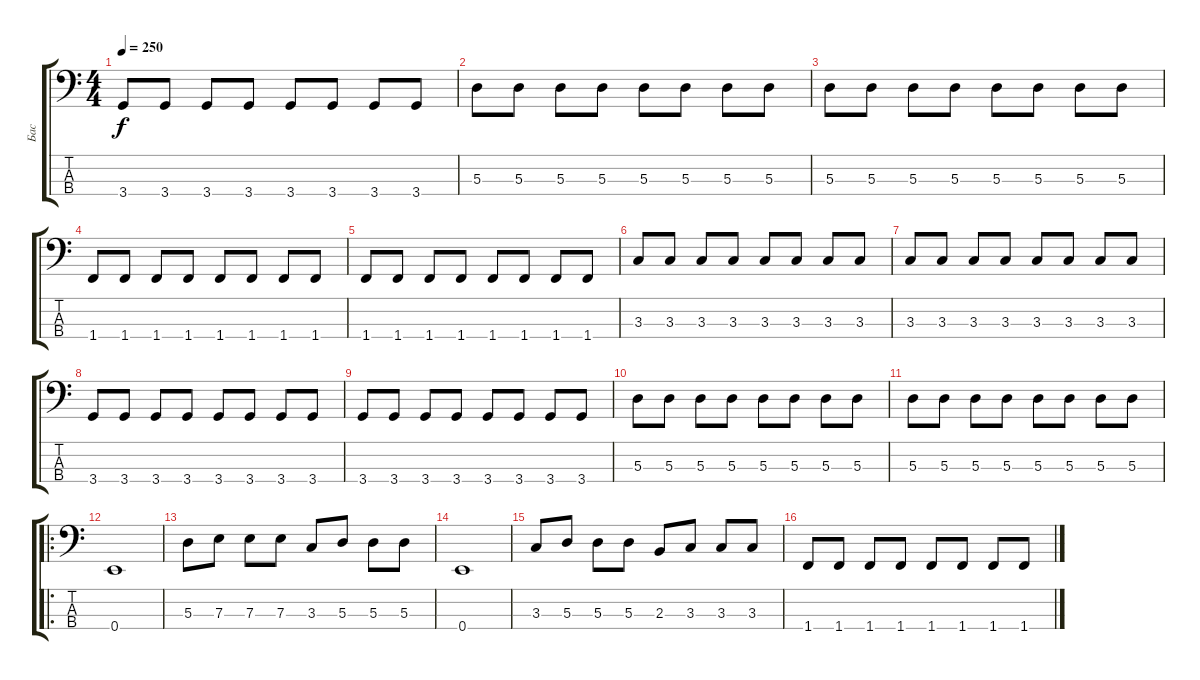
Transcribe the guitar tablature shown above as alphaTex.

\track ("Бас" "Бас") {instrument electricbasspick}
\staff {score tabs}
\tuning (G2 D2 A1 E1) {hide}
\ts (4 4)
\tempo 250
\clef f4
\ks c
3.4.8{dy f} 3.4.8 3.4.8 3.4.8 3.4.8 3.4.8 3.4.8 3.4.8 |
5.3.8 5.3.8 5.3.8 5.3.8 5.3.8 5.3.8 5.3.8 5.3.8 |
5.3.8 5.3.8 5.3.8 5.3.8 5.3.8 5.3.8 5.3.8 5.3.8 |
1.4.8 1.4.8 1.4.8 1.4.8 1.4.8 1.4.8 1.4.8 1.4.8 |
1.4.8 1.4.8 1.4.8 1.4.8 1.4.8 1.4.8 1.4.8 1.4.8 |
3.3.8 3.3.8 3.3.8 3.3.8 3.3.8 3.3.8 3.3.8 3.3.8 |
3.3.8 3.3.8 3.3.8 3.3.8 3.3.8 3.3.8 3.3.8 3.3.8 |
3.4.8 3.4.8 3.4.8 3.4.8 3.4.8 3.4.8 3.4.8 3.4.8 |
3.4.8 3.4.8 3.4.8 3.4.8 3.4.8 3.4.8 3.4.8 3.4.8 |
5.3.8 5.3.8 5.3.8 5.3.8 5.3.8 5.3.8 5.3.8 5.3.8 |
5.3.8 5.3.8 5.3.8 5.3.8 5.3.8 5.3.8 5.3.8 5.3.8 |
\ro
0.4.1 |
5.3.8 7.3.8 7.3.8 7.3.8 3.3.8 5.3.8 5.3.8 5.3.8 |
0.4.1 |
3.3.8 5.3.8 5.3.8 5.3.8 2.3.8 3.3.8 3.3.8 3.3.8 |
1.4.8 1.4.8 1.4.8 1.4.8 1.4.8 1.4.8 1.4.8 1.4.8
